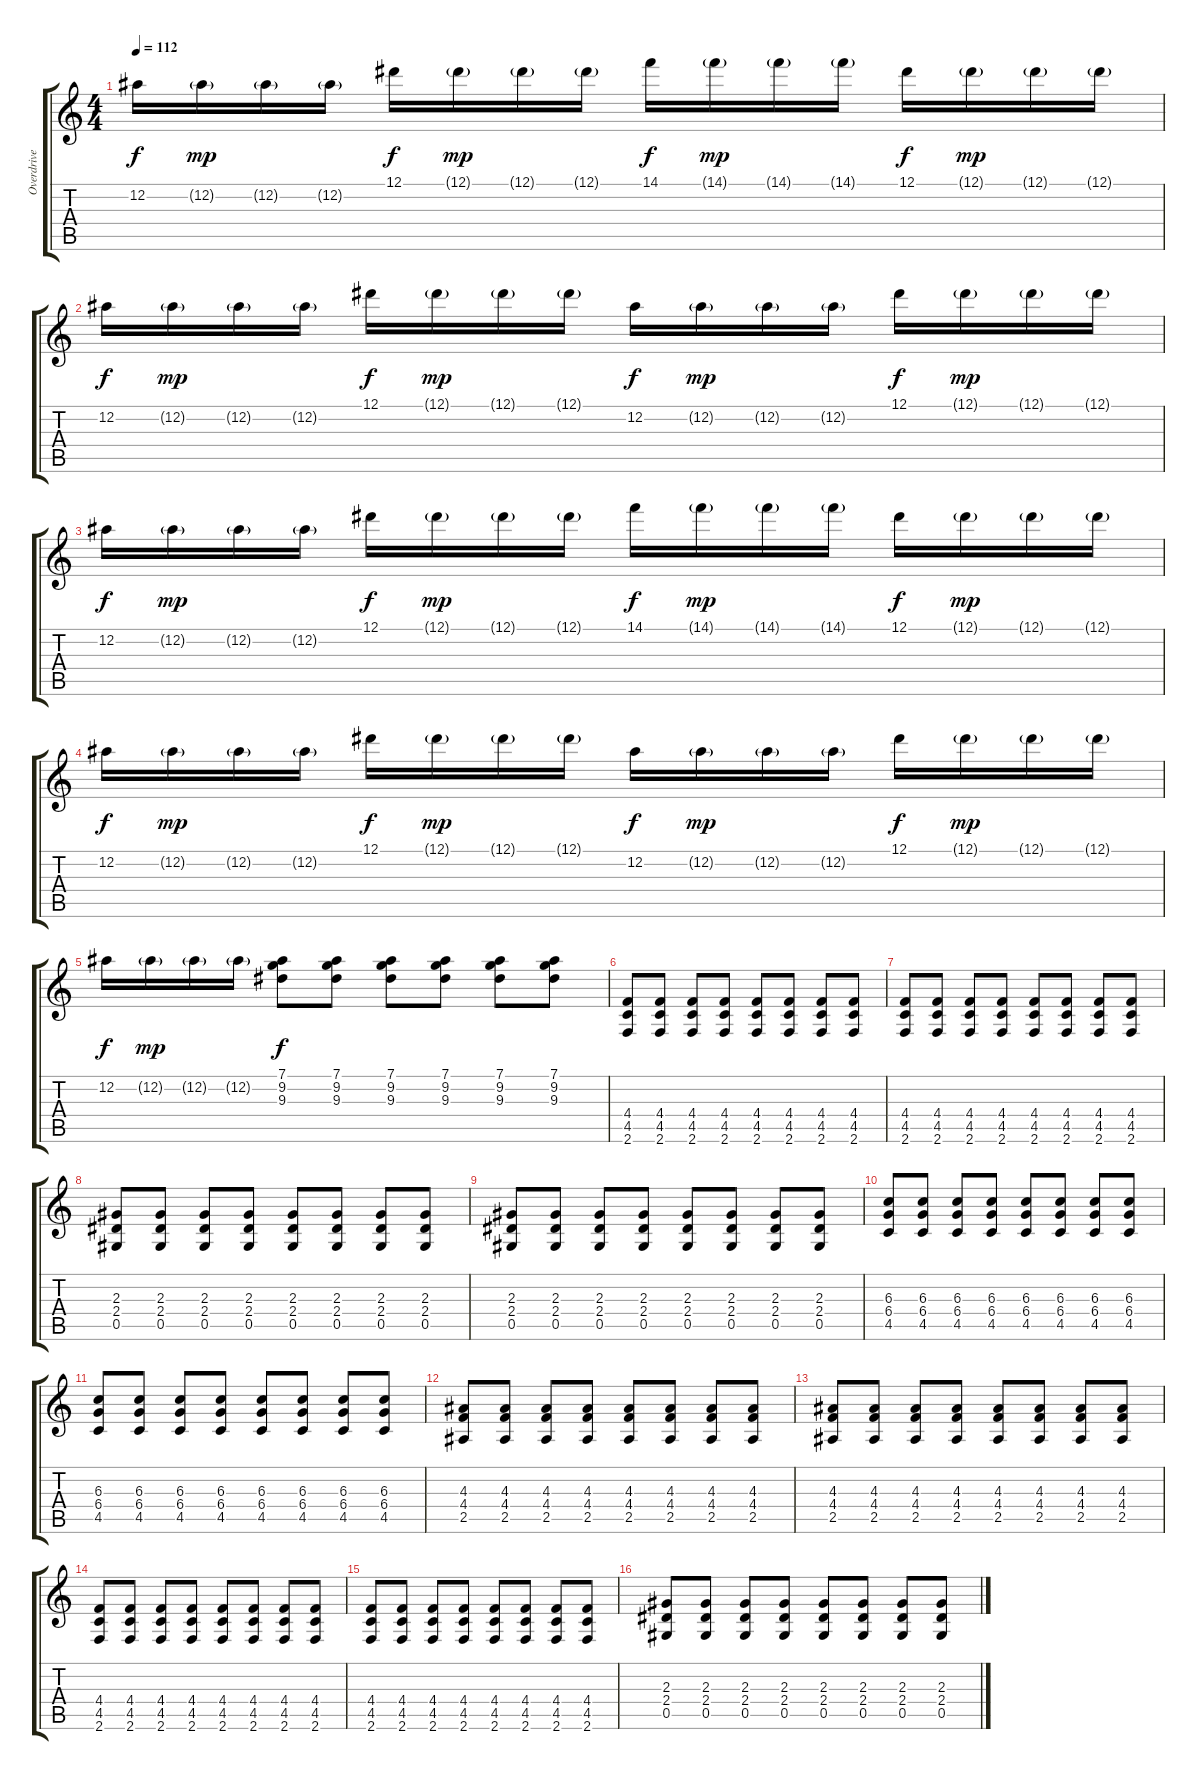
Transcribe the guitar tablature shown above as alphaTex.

\track ("Overdrive Guitar 2" "Overdrive ") {instrument overdrivenguitar}
\staff {score tabs}
\tuning (Eb4 Bb3 Gb3 Db3 Ab2 Eb2) {hide}
\ts (4 4)
\tempo 112
\clef g2
\ks c
12.2.16{dy f} 12.2{g}.16{dy mp} 12.2{g}.16 12.2{g}.16 12.1.16{dy f} 12.1{g}.16{dy mp} 12.1{g}.16 12.1{g}.16 14.1.16{dy f} 14.1{g}.16{dy mp} 14.1{g}.16 14.1{g}.16 12.1.16{dy f} 12.1{g}.16{dy mp} 12.1{g}.16 12.1{g}.16 |
12.2.16{dy f} 12.2{g}.16{dy mp} 12.2{g}.16 12.2{g}.16 12.1.16{dy f} 12.1{g}.16{dy mp} 12.1{g}.16 12.1{g}.16 12.2.16{dy f} 12.2{g}.16{dy mp} 12.2{g}.16 12.2{g}.16 12.1.16{dy f} 12.1{g}.16{dy mp} 12.1{g}.16 12.1{g}.16 |
12.2.16{dy f} 12.2{g}.16{dy mp} 12.2{g}.16 12.2{g}.16 12.1.16{dy f} 12.1{g}.16{dy mp} 12.1{g}.16 12.1{g}.16 14.1.16{dy f} 14.1{g}.16{dy mp} 14.1{g}.16 14.1{g}.16 12.1.16{dy f} 12.1{g}.16{dy mp} 12.1{g}.16 12.1{g}.16 |
12.2.16{dy f} 12.2{g}.16{dy mp} 12.2{g}.16 12.2{g}.16 12.1.16{dy f} 12.1{g}.16{dy mp} 12.1{g}.16 12.1{g}.16 12.2.16{dy f} 12.2{g}.16{dy mp} 12.2{g}.16 12.2{g}.16 12.1.16{dy f} 12.1{g}.16{dy mp} 12.1{g}.16 12.1{g}.16 |
12.2.16{dy f} 12.2{g}.16{dy mp} 12.2{g}.16 12.2{g}.16 (7.1 9.2 9.3).8{dy f} (7.1 9.2 9.3).8 (7.1 9.2 9.3).8 (7.1 9.2 9.3).8 (7.1 9.2 9.3).8 (7.1 9.2 9.3).8 |
(4.4 4.5 2.6).8 (4.4 4.5 2.6).8 (4.4 4.5 2.6).8 (4.4 4.5 2.6).8 (4.4 4.5 2.6).8 (4.4 4.5 2.6).8 (4.4 4.5 2.6).8 (4.4 4.5 2.6).8 |
(4.4 4.5 2.6).8 (4.4 4.5 2.6).8 (4.4 4.5 2.6).8 (4.4 4.5 2.6).8 (4.4 4.5 2.6).8 (4.4 4.5 2.6).8 (4.4 4.5 2.6).8 (4.4 4.5 2.6).8 |
(2.3 2.4 0.5).8 (2.3 2.4 0.5).8 (2.3 2.4 0.5).8 (2.3 2.4 0.5).8 (2.3 2.4 0.5).8 (2.3 2.4 0.5).8 (2.3 2.4 0.5).8 (2.3 2.4 0.5).8 |
(2.3 2.4 0.5).8 (2.3 2.4 0.5).8 (2.3 2.4 0.5).8 (2.3 2.4 0.5).8 (2.3 2.4 0.5).8 (2.3 2.4 0.5).8 (2.3 2.4 0.5).8 (2.3 2.4 0.5).8 |
(6.3 6.4 4.5).8 (6.3 6.4 4.5).8 (6.3 6.4 4.5).8 (6.3 6.4 4.5).8 (6.3 6.4 4.5).8 (6.3 6.4 4.5).8 (6.3 6.4 4.5).8 (6.3 6.4 4.5).8 |
(6.3 6.4 4.5).8 (6.3 6.4 4.5).8 (6.3 6.4 4.5).8 (6.3 6.4 4.5).8 (6.3 6.4 4.5).8 (6.3 6.4 4.5).8 (6.3 6.4 4.5).8 (6.3 6.4 4.5).8 |
(4.3 4.4 2.5).8 (4.3 4.4 2.5).8 (4.3 4.4 2.5).8 (4.3 4.4 2.5).8 (4.3 4.4 2.5).8 (4.3 4.4 2.5).8 (4.3 4.4 2.5).8 (4.3 4.4 2.5).8 |
(4.3 4.4 2.5).8 (4.3 4.4 2.5).8 (4.3 4.4 2.5).8 (4.3 4.4 2.5).8 (4.3 4.4 2.5).8 (4.3 4.4 2.5).8 (4.3 4.4 2.5).8 (4.3 4.4 2.5).8 |
(4.4 4.5 2.6).8 (4.4 4.5 2.6).8 (4.4 4.5 2.6).8 (4.4 4.5 2.6).8 (4.4 4.5 2.6).8 (4.4 4.5 2.6).8 (4.4 4.5 2.6).8 (4.4 4.5 2.6).8 |
(4.4 4.5 2.6).8 (4.4 4.5 2.6).8 (4.4 4.5 2.6).8 (4.4 4.5 2.6).8 (4.4 4.5 2.6).8 (4.4 4.5 2.6).8 (4.4 4.5 2.6).8 (4.4 4.5 2.6).8 |
(2.3 2.4 0.5).8 (2.3 2.4 0.5).8 (2.3 2.4 0.5).8 (2.3 2.4 0.5).8 (2.3 2.4 0.5).8 (2.3 2.4 0.5).8 (2.3 2.4 0.5).8 (2.3 2.4 0.5).8
